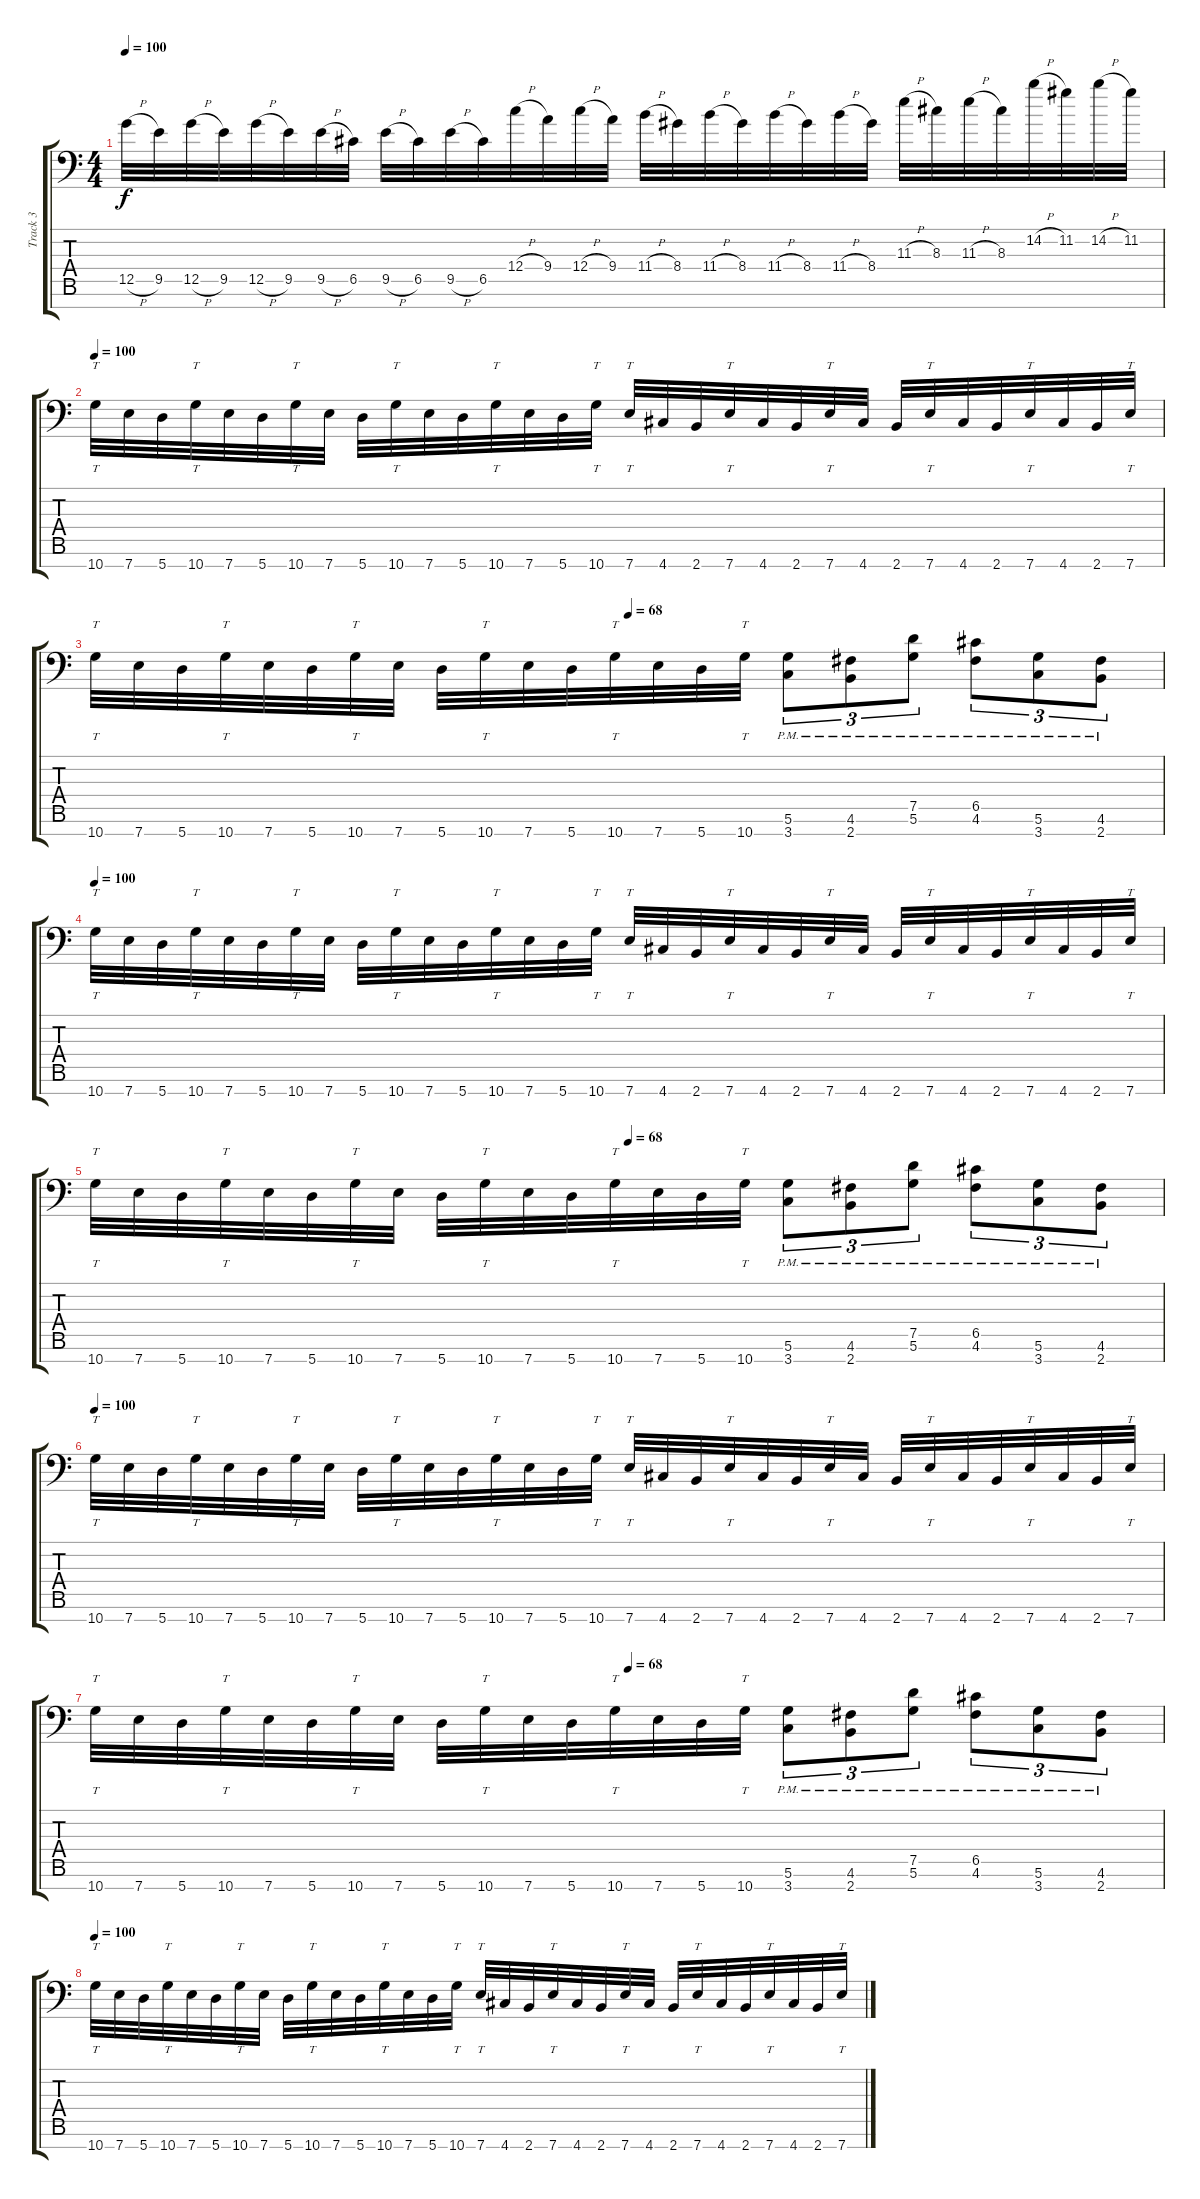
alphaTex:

\track ("Track 3" "Track 3") {instrument distortionguitar}
\staff {score tabs}
\tuning (D4 A3 F3 C3 G2 D2 A1) {hide}
\ts (4 4)
\tempo 100
\clef f4
\ks c
12.5{h}.32{dy f} 9.5.32 12.5{h}.32 9.5.32 12.5{h}.32 9.5.32 9.5{h}.32 6.5.32 9.5{h}.32 6.5.32 9.5{h}.32 6.5.32 12.4{h}.32 9.4.32 12.4{h}.32 9.4.32 11.4{h}.32 8.4.32 11.4{h}.32 8.4.32 11.4{h}.32 8.4.32 11.4{h}.32 8.4.32 11.3{h}.32 8.3.32 11.3{h}.32 8.3.32 14.2{h}.32 11.2.32 14.2{h}.32 11.2.32 |
\tempo 100
10.7.32{tt} 7.7.32 5.7.32 10.7.32{tt} 7.7.32 5.7.32 10.7.32{tt} 7.7.32 5.7.32 10.7.32{tt} 7.7.32 5.7.32 10.7.32{tt} 7.7.32 5.7.32 10.7.32{tt} 7.7.32{tt} 4.7.32 2.7.32 7.7.32{tt} 4.7.32 2.7.32 7.7.32{tt} 4.7.32 2.7.32 7.7.32{tt} 4.7.32 2.7.32 7.7.32{tt} 4.7.32 2.7.32 7.7.32{tt} |
\tempo (68 0.5)
10.7.32{tt} 7.7.32 5.7.32 10.7.32{tt} 7.7.32 5.7.32 10.7.32{tt} 7.7.32 5.7.32 10.7.32{tt} 7.7.32 5.7.32 10.7.32{tt} 7.7.32 5.7.32 10.7.32{tt} (5.6{pm} 3.7{pm}).8{tu (3 2)} (4.6{pm} 2.7{pm}).8{tu (3 2)} (7.5{pm} 5.6{pm}).8{tu (3 2)} (6.5{pm} 4.6{pm}).8{tu (3 2)} (5.6{pm} 3.7{pm}).8{tu (3 2)} (4.6{pm} 2.7{pm}).8{tu (3 2)} |
\tempo 100
10.7.32{tt} 7.7.32 5.7.32 10.7.32{tt} 7.7.32 5.7.32 10.7.32{tt} 7.7.32 5.7.32 10.7.32{tt} 7.7.32 5.7.32 10.7.32{tt} 7.7.32 5.7.32 10.7.32{tt} 7.7.32{tt} 4.7.32 2.7.32 7.7.32{tt} 4.7.32 2.7.32 7.7.32{tt} 4.7.32 2.7.32 7.7.32{tt} 4.7.32 2.7.32 7.7.32{tt} 4.7.32 2.7.32 7.7.32{tt} |
\tempo (68 0.5)
10.7.32{tt} 7.7.32 5.7.32 10.7.32{tt} 7.7.32 5.7.32 10.7.32{tt} 7.7.32 5.7.32 10.7.32{tt} 7.7.32 5.7.32 10.7.32{tt} 7.7.32 5.7.32 10.7.32{tt} (5.6{pm} 3.7{pm}).8{tu (3 2)} (4.6{pm} 2.7{pm}).8{tu (3 2)} (7.5{pm} 5.6{pm}).8{tu (3 2)} (6.5{pm} 4.6{pm}).8{tu (3 2)} (5.6{pm} 3.7{pm}).8{tu (3 2)} (4.6{pm} 2.7{pm}).8{tu (3 2)} |
\tempo 100
10.7.32{tt} 7.7.32 5.7.32 10.7.32{tt} 7.7.32 5.7.32 10.7.32{tt} 7.7.32 5.7.32 10.7.32{tt} 7.7.32 5.7.32 10.7.32{tt} 7.7.32 5.7.32 10.7.32{tt} 7.7.32{tt} 4.7.32 2.7.32 7.7.32{tt} 4.7.32 2.7.32 7.7.32{tt} 4.7.32 2.7.32 7.7.32{tt} 4.7.32 2.7.32 7.7.32{tt} 4.7.32 2.7.32 7.7.32{tt} |
\tempo (68 0.5)
10.7.32{tt} 7.7.32 5.7.32 10.7.32{tt} 7.7.32 5.7.32 10.7.32{tt} 7.7.32 5.7.32 10.7.32{tt} 7.7.32 5.7.32 10.7.32{tt} 7.7.32 5.7.32 10.7.32{tt} (5.6{pm} 3.7{pm}).8{tu (3 2)} (4.6{pm} 2.7{pm}).8{tu (3 2)} (7.5{pm} 5.6{pm}).8{tu (3 2)} (6.5{pm} 4.6{pm}).8{tu (3 2)} (5.6{pm} 3.7{pm}).8{tu (3 2)} (4.6{pm} 2.7{pm}).8{tu (3 2)} |
\tempo 100
10.7.32{tt} 7.7.32 5.7.32 10.7.32{tt} 7.7.32 5.7.32 10.7.32{tt} 7.7.32 5.7.32 10.7.32{tt} 7.7.32 5.7.32 10.7.32{tt} 7.7.32 5.7.32 10.7.32{tt} 7.7.32{tt} 4.7.32 2.7.32 7.7.32{tt} 4.7.32 2.7.32 7.7.32{tt} 4.7.32 2.7.32 7.7.32{tt} 4.7.32 2.7.32 7.7.32{tt} 4.7.32 2.7.32 7.7.32{tt}
